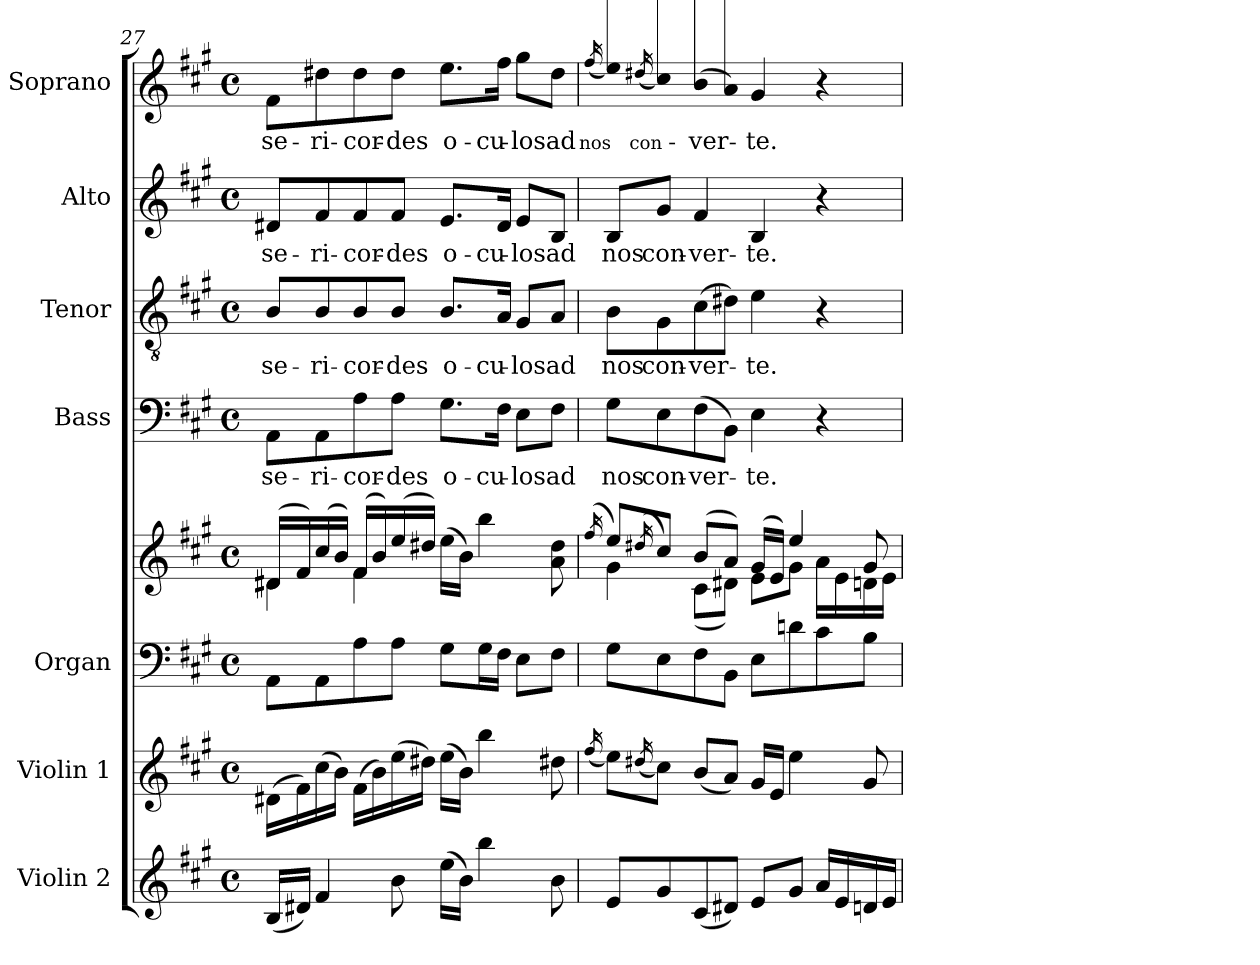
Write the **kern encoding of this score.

**kern	**kern	**kern	**kern	**kern	**text	**kern	**text	**kern	**text	**kern	**text
*part7	*part6	*part5	*part5	*part4	*part4	*part3	*part3	*part2	*part2	*part1	*part1
*staff8	*staff7	*staff6	*staff5	*staff4	*staff4	*staff3	*staff3	*staff2	*staff2	*staff1	*staff1
*I"Violin 2	*I"Violin 1	*I"Organ	*	*I"Bass	*	*I"Tenor	*	*I"Alto	*	*I"Soprano	*
*I'Vln. 2	*I'Vln. 1	*I'Org.	*	*I'B.	*	*I'T.	*	*I'A.	*	*I'S.	*
*clefG2	*clefG2	*clefF4	*clefG2	*clefF4	*	*clefGv2	*	*clefG2	*	*clefG2	*
*	*	*	*	*	*	*ITrd7c12	*	*	*	*	*
*k[f#c#g#]	*k[f#c#g#]	*k[f#c#g#]	*k[f#c#g#]	*k[f#c#g#]	*	*k[f#c#g#]	*	*k[f#c#g#]	*	*k[f#c#g#]	*
*A:	*A:	*A:	*A:	*A:	*	*A:	*	*A:	*	*A:	*
*M4/4	*M4/4	*M4/4	*M4/4	*M4/4	*	*M4/4	*	*M4/4	*	*M4/4	*
*met(c)	*met(c)	*met(c)	*met(c)	*met(c)	*	*met(c)	*	*met(c)	*	*met(c)	*
=27	=27	=27	=27	=27	=27	=27	=27	=27	=27	=27	=27
*	*	*	*^	*	*	*	*	*	*	*	*
!	!	!	!	!	!	!LO:LY:b:color=#000000	!	!	!	!	!	!
!	!	!	!	!	!	!	!	!LO:LY:b:color=#000000	!	!	!	!
!	!	!	!	!	!	!	!	!	!	!LO:LY:b:color=#000000	!	!
!	!	!	!	!	!	!	!	!	!	!	!	!LO:LY:b:color=#000000
(16Bi/LL	(16d#Xi\LL	8AAi\L	(16d#Xi/LL	4d#i\	8AAi\L	-se-	8BBi/L	-se-	8d#Xi/L	-se-	8f#i\L	-se-
16d#Xi/JJ)	16f#i\)	.	16f#i/)	.	.	.	.	.	.	.	.	.
!	!	!	!	!	!	!LO:LY:b:color=#000000	!	!	!	!	!	!
!	!	!	!	!	!	!	!	!LO:LY:b:color=#000000	!	!	!	!
!	!	!	!	!	!	!	!	!	!	!LO:LY:b:color=#000000	!	!
!	!	!	!	!	!	!	!	!	!	!	!	!LO:LY:b:color=#000000
4f#i/	(16cc#i\	8AAi\	(16cc#i/	.	8AAi\	-ri-	8BBi/	-ri-	8f#i/	-ri-	8dd#Xi\	-ri-
.	16bi\JJ)	.	16bi/JJ)	.	.	.	.	.	.	.	.	.
!	!	!	!	!	!	!LO:LY:b:color=#000000	!	!	!	!	!	!
!	!	!	!	!	!	!	!	!LO:LY:b:color=#000000	!	!	!	!
!	!	!	!	!	!	!	!	!	!	!LO:LY:b:color=#000000	!	!
!	!	!	!	!	!	!	!	!	!	!	!	!LO:LY:b:color=#000000
.	(16f#i\LL	8Ai\	(16f#i/LL	4f#i\	8Ai\	-cor-	8BBi/	-cor-	8f#i/	-cor-	8dd#i\	-cor-
.	16bi\)	.	16bi/)	.	.	.	.	.	.	.	.	.
!	!	!	!	!	!	!LO:LY:b:color=#000000	!	!	!	!	!	!
!	!	!	!	!	!	!	!	!LO:LY:b:color=#000000	!	!	!	!
!	!	!	!	!	!	!	!	!	!	!LO:LY:b:color=#000000	!	!
!	!	!	!	!	!	!	!	!	!	!	!	!LO:LY:b:color=#000000
8bi\	(16eei\	8Ai\J	(16eei/	.	8Ai\J	-des	8BBi/J	-des	8f#i/J	-des	8dd#i\J	-des
.	16dd#Xi\JJ)	.	16dd#Xi/JJ)	.	.	.	.	.	.	.	.	.
!	!	!	!	!	!	!LO:LY:b:color=#000000	!	!	!	!	!	!
!	!	!	!	!	!	!	!	!LO:LY:b:color=#000000	!	!	!	!
!	!	!	!	!	!	!	!	!	!	!LO:LY:b:color=#000000	!	!
!	!	!	!	!	!	!	!	!	!	!	!	!LO:LY:b:color=#000000
(16eei\LL	(16eei\LL	8G#i\L	(16eei\LL	2ryy	8.G#i\L	o-	8.BBi/L	o-	8.ei/L	o-	8.eei\L	o-
16bi\JJ)	16bi\JJ)	.	16bi\JJ)	.	.	.	.	.	.	.	.	.
4bbi\	4bbi\	16G#i\L	4bbi\	.	.	.	.	.	.	.	.	.
!	!	!	!	!	!	!LO:LY:b:color=#000000	!	!	!	!	!	!
!	!	!	!	!	!	!	!	!LO:LY:b:color=#000000	!	!	!	!
!	!	!	!	!	!	!	!	!	!	!LO:LY:b:color=#000000	!	!
!	!	!	!	!	!	!	!	!	!	!	!	!LO:LY:b:color=#000000
.	.	16F#i\JJ	.	.	16F#i\Jk	-cu-	16AAi/Jk	-cu-	16d#i/Jk	-cu-	16ff#i\Jk	-cu-
!	!	!	!	!	!	!LO:LY:b:color=#000000	!	!	!	!	!	!
!	!	!	!	!	!	!	!	!LO:LY:b:color=#000000	!	!	!	!
!	!	!	!	!	!	!	!	!	!	!LO:LY:b:color=#000000	!	!
!	!	!	!	!	!	!	!	!	!	!	!	!LO:LY:b:color=#000000
.	.	8Ei\L	.	.	8Ei\L	-los	8GG#i/L	-los	8ei/L	-los	8gg#i\L	-los
!	!	!	!	!	!	!LO:LY:b:color=#000000	!	!	!	!	!	!
!	!	!	!	!	!	!	!	!LO:LY:b:color=#000000	!	!	!	!
!	!	!	!	!	!	!	!	!	!	!LO:LY:b:color=#000000	!	!
!	!	!	!	!	!	!	!	!	!	!	!	!LO:LY:b:color=#000000
8bi\	8dd#Xi\	8F#i\J	8ai\ 8dd#i	.	8F#i\J	ad	8AAi/J	ad	8Bi/J	ad	8dd#i\J	ad
=28	=28	=28	=28	=28	=28	=28	=28	=28	=28	=28	=28	=28
!	!	!	!	!	!	!	!	!	!	!	!	!LO:LY:b:color=#000000
.	(16qff#i/	.	(16qff#i/	.	.	.	.	.	.	.	(16qff#i/	nos
!	!	!	!	!	!	!LO:LY:b:color=#000000	!	!	!	!	!	!
!	!	!	!	!	!	!	!	!LO:LY:b:color=#000000	!	!	!	!
!	!	!	!	!	!	!	!	!	!	!LO:LY:b:color=#000000	!	!
8ei/L	8eei\L)	8G#i\L	8eei/L)	4g#i\	8G#i\L	nos	8BBi\L	nos	8Bi/L	nos	8eei\L)	.
!	!	!	!	!	!	!	!	!	!	!	!	!LO:LY:b:color=#000000
.	(16qdd#Xi/	.	(16qdd#Xi/	.	.	.	.	.	.	.	(16qdd#Xi/	con-
!	!	!	!	!	!	!LO:LY:b:color=#000000	!	!	!	!	!	!
!	!	!	!	!	!	!	!	!LO:LY:b:color=#000000	!	!	!	!
!	!	!	!	!	!	!	!	!	!	!LO:LY:b:color=#000000	!	!
8g#i/	8cc#i\J)	8Ei\	8cc#i/J)	.	8Ei\	con-	8GG#i\	con-	8g#i/J	con-	8cc#i\)	.
!	!	!	!	!	!	!LO:LY:b:color=#000000	!	!	!	!	!	!
!	!	!	!	!	!	!	!	!LO:LY:b:color=#000000	!	!	!	!
!	!	!	!	!	!	!	!	!	!	!LO:LY:b:color=#000000	!	!
!	!	!	!	!	!	!	!	!	!	!	!	!LO:LY:b:color=#000000
(8c#i/	(8bi/L	8F#i\	(8bi/L	(8c#i\L	(8F#i\	-ver-	(8C#i\	-ver-	4f#i/	-ver-	(8bi\	-ver-
8d#Xi/J)	8ai/J)	8BBi\J	8ai/J)	8d#Xi\J)	8BBi\J)	.	8D#Xi\J)	.	.	.	8ai\J)	.
!	!	!	!	!	!	!LO:LY:b:color=#000000	!	!	!	!	!	!
!	!	!	!	!	!	!	!	!LO:LY:b:color=#000000	!	!	!	!
!	!	!	!	!	!	!	!	!	!	!LO:LY:b:color=#000000	!	!
!	!	!	!	!	!	!	!	!	!	!	!	!LO:LY:b:color=#000000
8ei/L	16g#i/LL	8Ei\L	(16g#i/LL	8ei\L	4Ei\	-te.	4Ei\	-te.	4Bi/	-te.	4g#i/	-te.
.	16ei/JJ	.	16ei/JJ)	.	.	.	.	.	.	.	.	.
8g#i/J	4eei\	8dni\	4eei/	8g#i\J	.	.	.	.	.	.	.	.
16ai/LL	.	8c#i\	.	16ai\LL	4r	.	4r	.	4r	.	4r	.
16ei/	.	.	.	16ei\	.	.	.	.	.	.	.	.
16dni/	8g#i/	8Bi\J	8g#i/	16dni\	.	.	.	.	.	.	.	.
16ei/JJ	.	.	.	16ei\JJ	.	.	.	.	.	.	.	.
*	*	*	*v	*v	*	*	*	*	*	*	*	*
=	=	=	=	=	=	=	=	=	=	=	=
*-	*-	*-	*-	*-	*-	*-	*-	*-	*-	*-	*-
